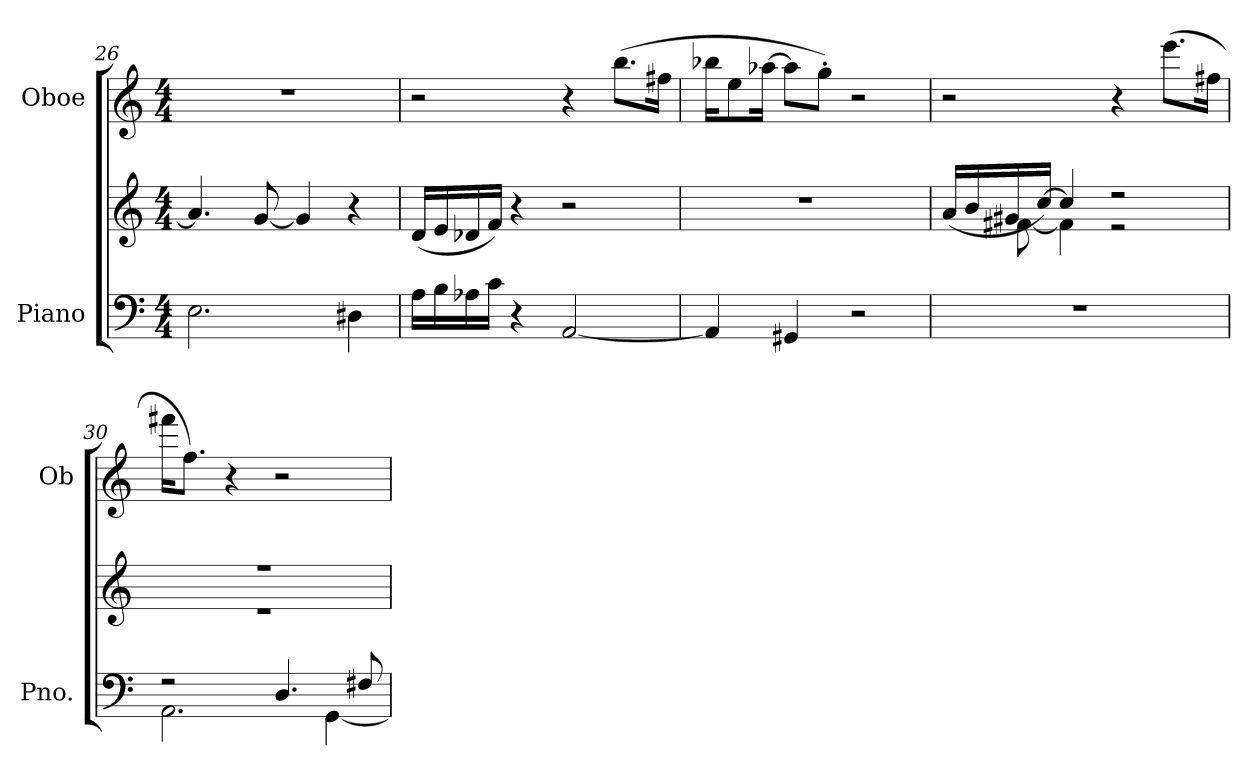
**kern	**kern	**kern
*part2	*part2	*part1
*staff3	*staff2	*staff1
*I"Piano	*	*I"Oboe
*I'Pno.	*	*I'Ob
*clefF4	*clefG2	*clefG2
*k[]	*k[]	*k[]
*M4/4	*M4/4	*M4/4
=26	=26	=26
2.E\	4.a-/]	1r
.	[8g/	.
.	4g/]	.
4D#X\	4r	.
=27	=27	=27
16A\LL	(<16d/LL	2r
16B\	16e/	.
16A-X\	16d-X/	.
16c\JJ	16f/JJ)	.
4r	4r	.
[2AA/	2r	4r
.	.	(>8.bb\L
.	.	16ff#X\Jk
!!LO:LB:g=z
=28	=28	=28
4AA/]	1r	16bb-X\KL
.	.	8ee\
.	.	[16aa-X\Jk
4GG#X/	.	8aa-\L]
.	.	8gg'\J)
2r	.	2r
=29	=29	=29
*	*^	*
1r	(>16a/LL	8ryy	2r
.	16b/	.	.
.	16g#X/	[8f#X\	.
.	[16cc/JJ)	.	.
.	4cc/]	4f#\]	.
.	2r	2r	4r
.	.	.	(>8.eee\L
.	.	.	16ff#X\Jk
=30	=30	=30	=30
*^	*	*	*
2r	2.AA\	1r	1r	16fff#X\KL
.	.	.	.	8.ff\J)
.	.	.	.	4r
4.D/	.	.	.	2r
.	[4GG\	.	.	.
8F#X/	.	.	.	.
*v	*v	*	*	*
*	*v	*v	*
=	=	=
*-	*-	*-
